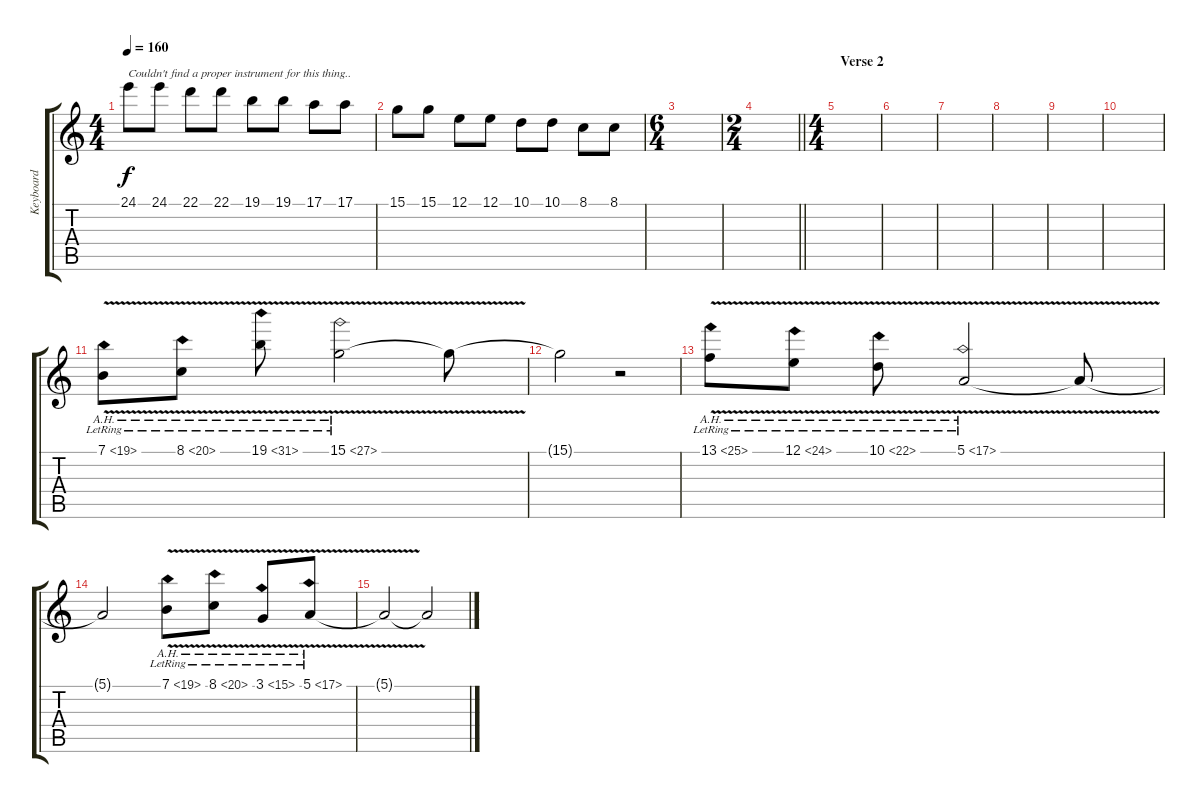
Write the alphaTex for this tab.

\track ("Keyboard" "Keyboard") {instrument lead6voice}
\staff {score tabs}
\tuning (E4 B3 G3 D3 A2 E2) {hide}
\ts (4 4)
\tempo 160
\clef g2
\ks c
24.1.8{txt "Couldn't find a proper instrument for this thing.." dy f volume 9 instrument lead6voice} 24.1.8 22.1.8 22.1.8 19.1.8 19.1.8 17.1.8 17.1.8 |
15.1.8 15.1.8 12.1.8 12.1.8 10.1.8 10.1.8 8.1.8 8.1.8 |
\ts (6 4)
|
\ts (2 4)
\barLineRight lightlight
|
\ts (4 4)
\section ("" "Verse 2")
|
|
|
|
|
|
7.1{ah 12 v lr}.8{volume 12 instrument electricpiano1} 8.1{ah 12 v lr}.8 19.1{ah 12 v lr}.8 15.1{ah 12 v lr}.2 15.1{t}.8 |
15.1{t}.2 r.2 |
13.1{ah 12 v lr}.8 12.1{ah 12 v lr}.8 10.1{ah 12 v lr}.8 5.1{ah 12 v lr}.2 5.1{t}.8 |
5.1{t}.2 7.1{ah 12 v lr}.8 8.1{ah 12 v lr}.8 3.1{ah 12 v lr}.8 5.1{ah 12 v lr}.8 |
5.1{t}.2 5.1{t}.2
